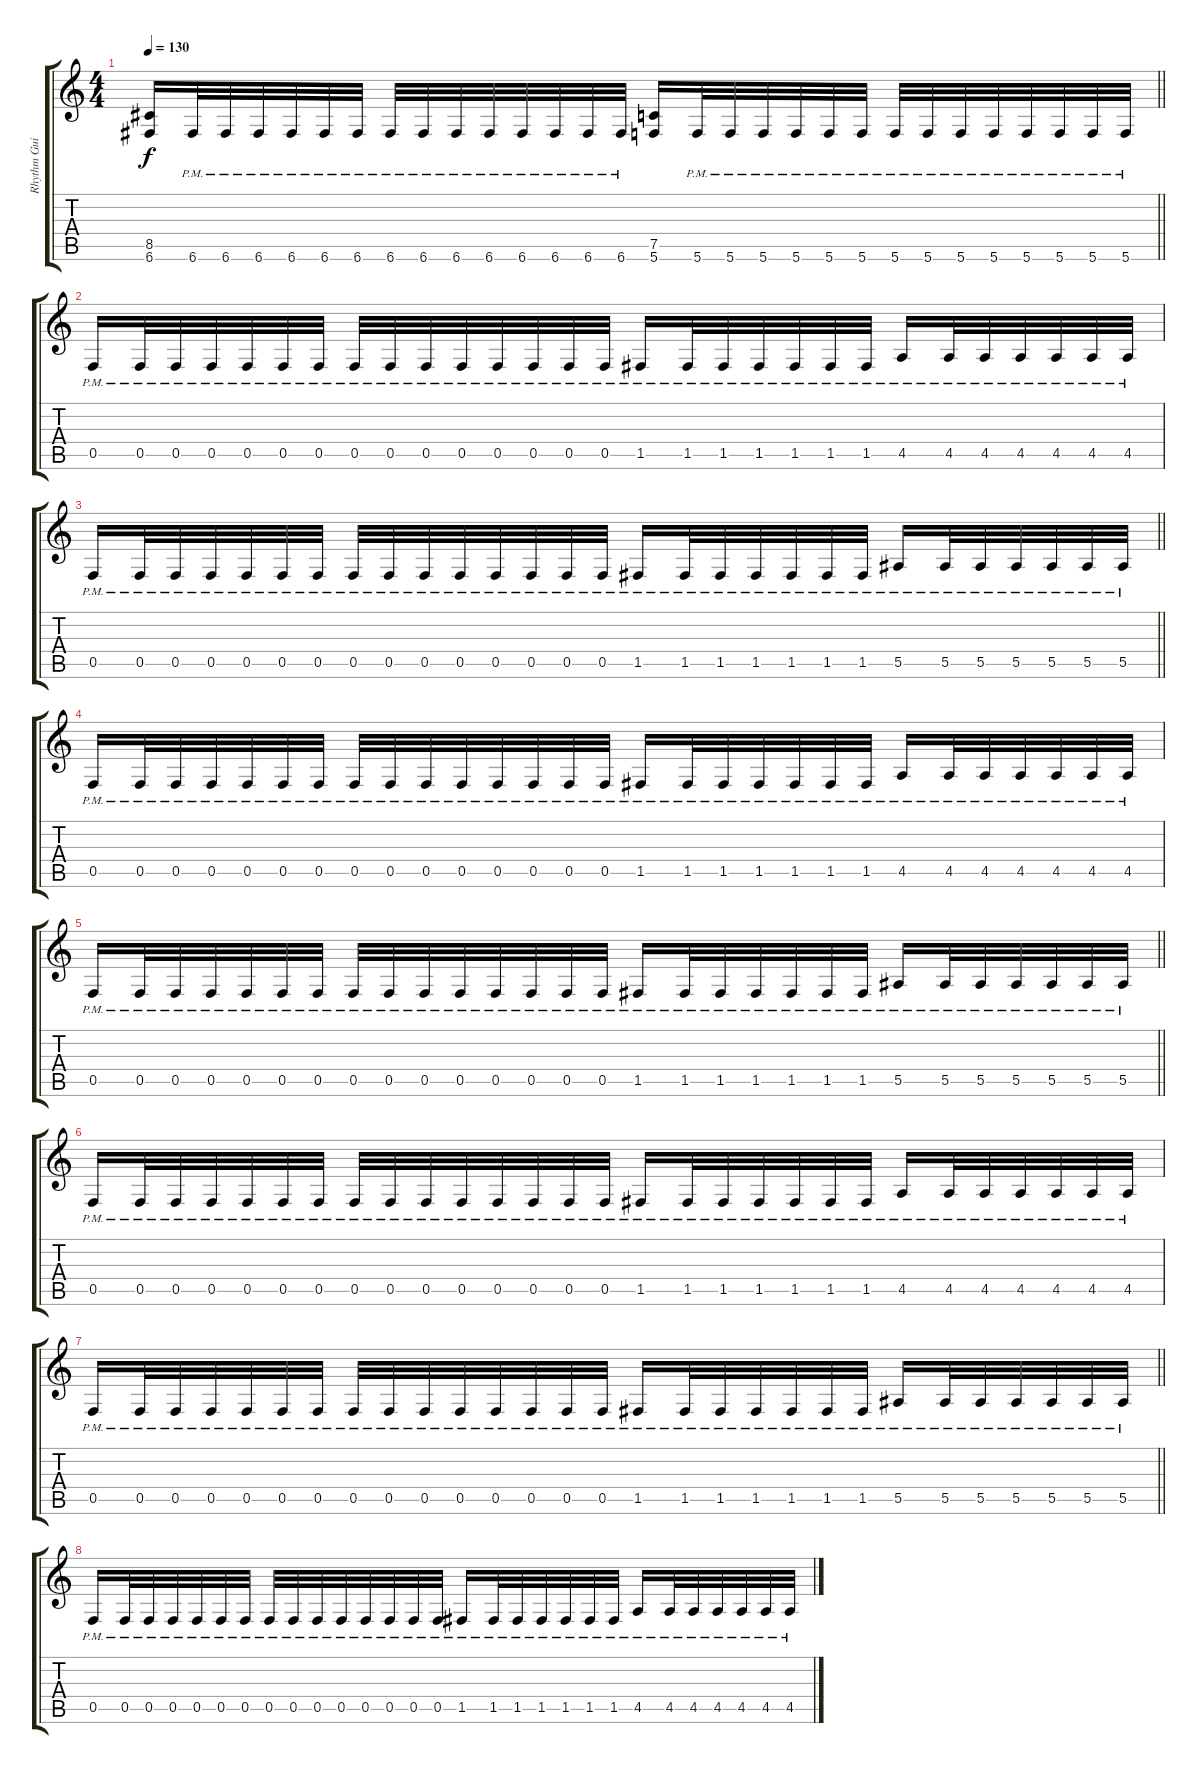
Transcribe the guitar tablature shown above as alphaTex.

\track ("Rhythm Guitar" "Rhythm Gui") {instrument distortionguitar}
\staff {score tabs}
\tuning (C4 G3 Eb3 Bb2 F2 C2) {hide}
\ts (4 4)
\tempo 130
\clef g2
\barLineRight lightlight
\ks c
(8.5 6.6).16{dy f} 6.6{pm}.32 6.6{pm}.32 6.6{pm}.32 6.6{pm}.32 6.6{pm}.32 6.6{pm}.32 6.6{pm}.32 6.6{pm}.32 6.6{pm}.32 6.6{pm}.32 6.6{pm}.32 6.6{pm}.32 6.6{pm}.32 6.6{pm}.32 (7.5 5.6).16 5.6{pm}.32 5.6{pm}.32 5.6{pm}.32 5.6{pm}.32 5.6{pm}.32 5.6{pm}.32 5.6{pm}.32 5.6{pm}.32 5.6{pm}.32 5.6{pm}.32 5.6{pm}.32 5.6{pm}.32 5.6{pm}.32 5.6{pm}.32 |
0.5{pm}.16 0.5{pm}.32 0.5{pm}.32 0.5{pm}.32 0.5{pm}.32 0.5{pm}.32 0.5{pm}.32 0.5{pm}.32 0.5{pm}.32 0.5{pm}.32 0.5{pm}.32 0.5{pm}.32 0.5{pm}.32 0.5{pm}.32 0.5{pm}.32 1.5{pm}.16 1.5{pm}.32 1.5{pm}.32 1.5{pm}.32 1.5{pm}.32 1.5{pm}.32 1.5{pm}.32 4.5{pm}.16 4.5{pm}.32 4.5{pm}.32 4.5{pm}.32 4.5{pm}.32 4.5{pm}.32 4.5{pm}.32 |
\barLineRight lightlight
0.5{pm}.16 0.5{pm}.32 0.5{pm}.32 0.5{pm}.32 0.5{pm}.32 0.5{pm}.32 0.5{pm}.32 0.5{pm}.32 0.5{pm}.32 0.5{pm}.32 0.5{pm}.32 0.5{pm}.32 0.5{pm}.32 0.5{pm}.32 0.5{pm}.32 1.5{pm}.16 1.5{pm}.32 1.5{pm}.32 1.5{pm}.32 1.5{pm}.32 1.5{pm}.32 1.5{pm}.32 5.5{pm}.16 5.5{pm}.32 5.5{pm}.32 5.5{pm}.32 5.5{pm}.32 5.5{pm}.32 5.5{pm}.32 |
0.5{pm}.16 0.5{pm}.32 0.5{pm}.32 0.5{pm}.32 0.5{pm}.32 0.5{pm}.32 0.5{pm}.32 0.5{pm}.32 0.5{pm}.32 0.5{pm}.32 0.5{pm}.32 0.5{pm}.32 0.5{pm}.32 0.5{pm}.32 0.5{pm}.32 1.5{pm}.16 1.5{pm}.32 1.5{pm}.32 1.5{pm}.32 1.5{pm}.32 1.5{pm}.32 1.5{pm}.32 4.5{pm}.16 4.5{pm}.32 4.5{pm}.32 4.5{pm}.32 4.5{pm}.32 4.5{pm}.32 4.5{pm}.32 |
\barLineRight lightlight
0.5{pm}.16 0.5{pm}.32 0.5{pm}.32 0.5{pm}.32 0.5{pm}.32 0.5{pm}.32 0.5{pm}.32 0.5{pm}.32 0.5{pm}.32 0.5{pm}.32 0.5{pm}.32 0.5{pm}.32 0.5{pm}.32 0.5{pm}.32 0.5{pm}.32 1.5{pm}.16 1.5{pm}.32 1.5{pm}.32 1.5{pm}.32 1.5{pm}.32 1.5{pm}.32 1.5{pm}.32 5.5{pm}.16 5.5{pm}.32 5.5{pm}.32 5.5{pm}.32 5.5{pm}.32 5.5{pm}.32 5.5{pm}.32 |
0.5{pm}.16 0.5{pm}.32 0.5{pm}.32 0.5{pm}.32 0.5{pm}.32 0.5{pm}.32 0.5{pm}.32 0.5{pm}.32 0.5{pm}.32 0.5{pm}.32 0.5{pm}.32 0.5{pm}.32 0.5{pm}.32 0.5{pm}.32 0.5{pm}.32 1.5{pm}.16 1.5{pm}.32 1.5{pm}.32 1.5{pm}.32 1.5{pm}.32 1.5{pm}.32 1.5{pm}.32 4.5{pm}.16 4.5{pm}.32 4.5{pm}.32 4.5{pm}.32 4.5{pm}.32 4.5{pm}.32 4.5{pm}.32 |
\barLineRight lightlight
0.5{pm}.16 0.5{pm}.32 0.5{pm}.32 0.5{pm}.32 0.5{pm}.32 0.5{pm}.32 0.5{pm}.32 0.5{pm}.32 0.5{pm}.32 0.5{pm}.32 0.5{pm}.32 0.5{pm}.32 0.5{pm}.32 0.5{pm}.32 0.5{pm}.32 1.5{pm}.16 1.5{pm}.32 1.5{pm}.32 1.5{pm}.32 1.5{pm}.32 1.5{pm}.32 1.5{pm}.32 5.5{pm}.16 5.5{pm}.32 5.5{pm}.32 5.5{pm}.32 5.5{pm}.32 5.5{pm}.32 5.5{pm}.32 |
0.5{pm}.16 0.5{pm}.32 0.5{pm}.32 0.5{pm}.32 0.5{pm}.32 0.5{pm}.32 0.5{pm}.32 0.5{pm}.32 0.5{pm}.32 0.5{pm}.32 0.5{pm}.32 0.5{pm}.32 0.5{pm}.32 0.5{pm}.32 0.5{pm}.32 1.5{pm}.16 1.5{pm}.32 1.5{pm}.32 1.5{pm}.32 1.5{pm}.32 1.5{pm}.32 1.5{pm}.32 4.5{pm}.16 4.5{pm}.32 4.5{pm}.32 4.5{pm}.32 4.5{pm}.32 4.5{pm}.32 4.5{pm}.32
